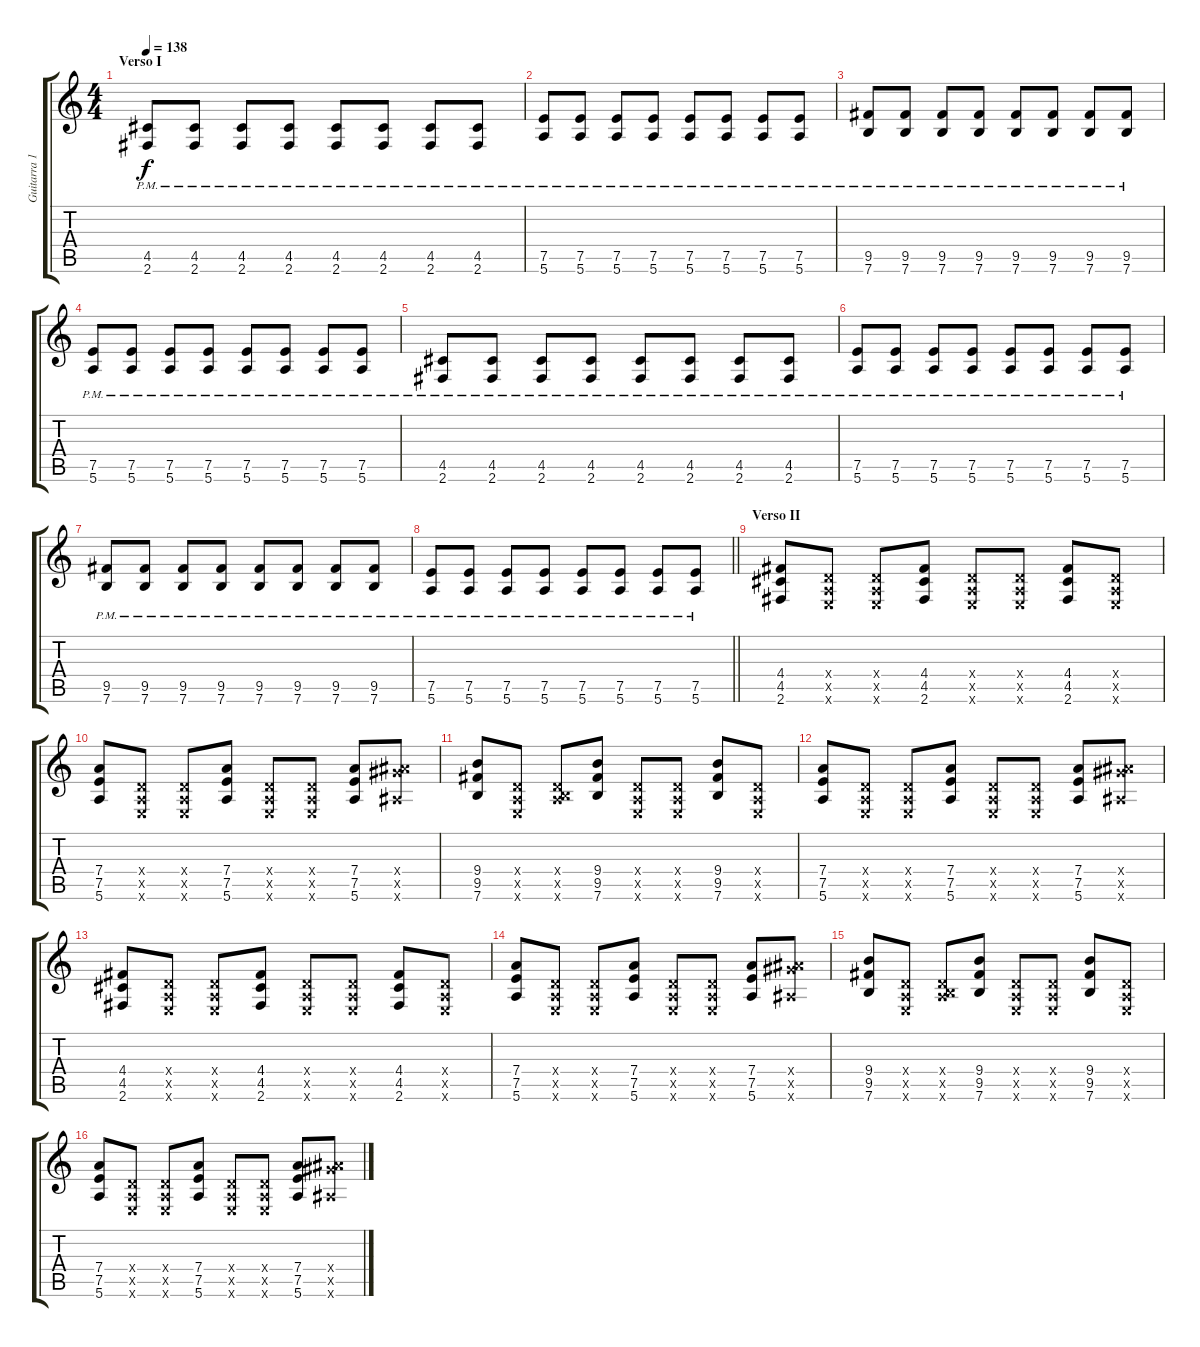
\track ("Guitarra 1 - Mathias" "Guitarra 1") {instrument overdrivenguitar}
\staff {score tabs}
\tuning (E4 B3 G3 D3 A2 E2) {hide}
\ts (4 4)
\section ("" "Verso I")
\tempo 138
\clef g2
\ks c
(4.5{pm} 2.6{pm}).8{dy f} (4.5{pm} 2.6{pm}).8 (4.5{pm} 2.6{pm}).8 (4.5{pm} 2.6{pm}).8 (4.5{pm} 2.6{pm}).8 (4.5{pm} 2.6{pm}).8 (4.5{pm} 2.6{pm}).8 (4.5{pm} 2.6{pm}).8 |
(7.5{pm} 5.6{pm}).8 (7.5{pm} 5.6{pm}).8 (7.5{pm} 5.6{pm}).8 (7.5{pm} 5.6{pm}).8 (7.5{pm} 5.6{pm}).8 (7.5{pm} 5.6{pm}).8 (7.5{pm} 5.6{pm}).8 (7.5{pm} 5.6{pm}).8 |
(9.5{pm} 7.6{pm}).8 (9.5{pm} 7.6{pm}).8 (9.5{pm} 7.6{pm}).8 (9.5{pm} 7.6{pm}).8 (9.5{pm} 7.6{pm}).8 (9.5{pm} 7.6{pm}).8 (9.5{pm} 7.6{pm}).8 (9.5{pm} 7.6{pm}).8 |
(7.5{pm} 5.6{pm}).8 (7.5{pm} 5.6{pm}).8 (7.5{pm} 5.6{pm}).8 (7.5{pm} 5.6{pm}).8 (7.5{pm} 5.6{pm}).8 (7.5{pm} 5.6{pm}).8 (7.5{pm} 5.6{pm}).8 (7.5{pm} 5.6{pm}).8 |
(4.5{pm} 2.6{pm}).8 (4.5{pm} 2.6{pm}).8 (4.5{pm} 2.6{pm}).8 (4.5{pm} 2.6{pm}).8 (4.5{pm} 2.6{pm}).8 (4.5{pm} 2.6{pm}).8 (4.5{pm} 2.6{pm}).8 (4.5{pm} 2.6{pm}).8 |
(7.5{pm} 5.6{pm}).8 (7.5{pm} 5.6{pm}).8 (7.5{pm} 5.6{pm}).8 (7.5{pm} 5.6{pm}).8 (7.5{pm} 5.6{pm}).8 (7.5{pm} 5.6{pm}).8 (7.5{pm} 5.6{pm}).8 (7.5{pm} 5.6{pm}).8 |
(9.5{pm} 7.6{pm}).8 (9.5{pm} 7.6{pm}).8 (9.5{pm} 7.6{pm}).8 (9.5{pm} 7.6{pm}).8 (9.5{pm} 7.6{pm}).8 (9.5{pm} 7.6{pm}).8 (9.5{pm} 7.6{pm}).8 (9.5{pm} 7.6{pm}).8 |
\barLineRight lightlight
(7.5{pm} 5.6{pm}).8 (7.5{pm} 5.6{pm}).8 (7.5{pm} 5.6{pm}).8 (7.5{pm} 5.6{pm}).8 (7.5{pm} 5.6{pm}).8 (7.5{pm} 5.6{pm}).8 (7.5{pm} 5.6{pm}).8 (7.5{pm} 5.6{pm}).8 |
\section ("" "Verso II")
(4.4 4.5 2.6).8 (0.4{x} 0.5{x} 0.6{x}).8 (0.4{x} 0.5{x} 0.6{x}).8 (4.4 4.5 2.6).8 (0.4{x} 0.5{x} 0.6{x}).8 (0.4{x} 0.5{x} 0.6{x}).8 (4.4 4.5 2.6).8 (0.4{x} 0.5{x} 0.6{x}).8 |
(7.4 7.5 5.6).8 (0.4{x} 0.5{x} 0.6{x}).8 (0.4{x} 0.5{x} 0.6{x}).8 (7.4 7.5 5.6).8 (0.4{x} 0.5{x} 0.6{x}).8 (0.4{x} 0.5{x} 0.6{x}).8 (7.4 7.5 5.6).8 (8.4{x} 11.5{x} 6.6{x}).8 |
(9.4 9.5 7.6).8 (0.4{x} 0.5{x} 0.6{x}).8 (0.4{x} 0.5{x} 7.6{x}).8 (9.4 9.5 7.6).8 (0.4{x} 0.5{x} 0.6{x}).8 (0.4{x} 0.5{x} 0.6{x}).8 (9.4 9.5 7.6).8 (0.4{x} 0.5{x} 0.6{x}).8 |
(7.4 7.5 5.6).8 (0.4{x} 0.5{x} 0.6{x}).8 (0.4{x} 0.5{x} 0.6{x}).8 (7.4 7.5 5.6).8 (0.4{x} 0.5{x} 0.6{x}).8 (0.4{x} 0.5{x} 0.6{x}).8 (7.4 7.5 5.6).8 (8.4{x} 11.5{x} 6.6{x}).8 |
(4.4 4.5 2.6).8 (0.4{x} 0.5{x} 0.6{x}).8 (0.4{x} 0.5{x} 0.6{x}).8 (4.4 4.5 2.6).8 (0.4{x} 0.5{x} 0.6{x}).8 (0.4{x} 0.5{x} 0.6{x}).8 (4.4 4.5 2.6).8 (0.4{x} 0.5{x} 0.6{x}).8 |
(7.4 7.5 5.6).8 (0.4{x} 0.5{x} 0.6{x}).8 (0.4{x} 0.5{x} 0.6{x}).8 (7.4 7.5 5.6).8 (0.4{x} 0.5{x} 0.6{x}).8 (0.4{x} 0.5{x} 0.6{x}).8 (7.4 7.5 5.6).8 (8.4{x} 11.5{x} 6.6{x}).8 |
(9.4 9.5 7.6).8 (0.4{x} 0.5{x} 0.6{x}).8 (0.4{x} 0.5{x} 7.6{x}).8 (9.4 9.5 7.6).8 (0.4{x} 0.5{x} 0.6{x}).8 (0.4{x} 0.5{x} 0.6{x}).8 (9.4 9.5 7.6).8 (0.4{x} 0.5{x} 0.6{x}).8 |
(7.4 7.5 5.6).8 (0.4{x} 0.5{x} 0.6{x}).8 (0.4{x} 0.5{x} 0.6{x}).8 (7.4 7.5 5.6).8 (0.4{x} 0.5{x} 0.6{x}).8 (0.4{x} 0.5{x} 0.6{x}).8 (7.4 7.5 5.6).8 (8.4{x} 11.5{x} 6.6{x}).8
